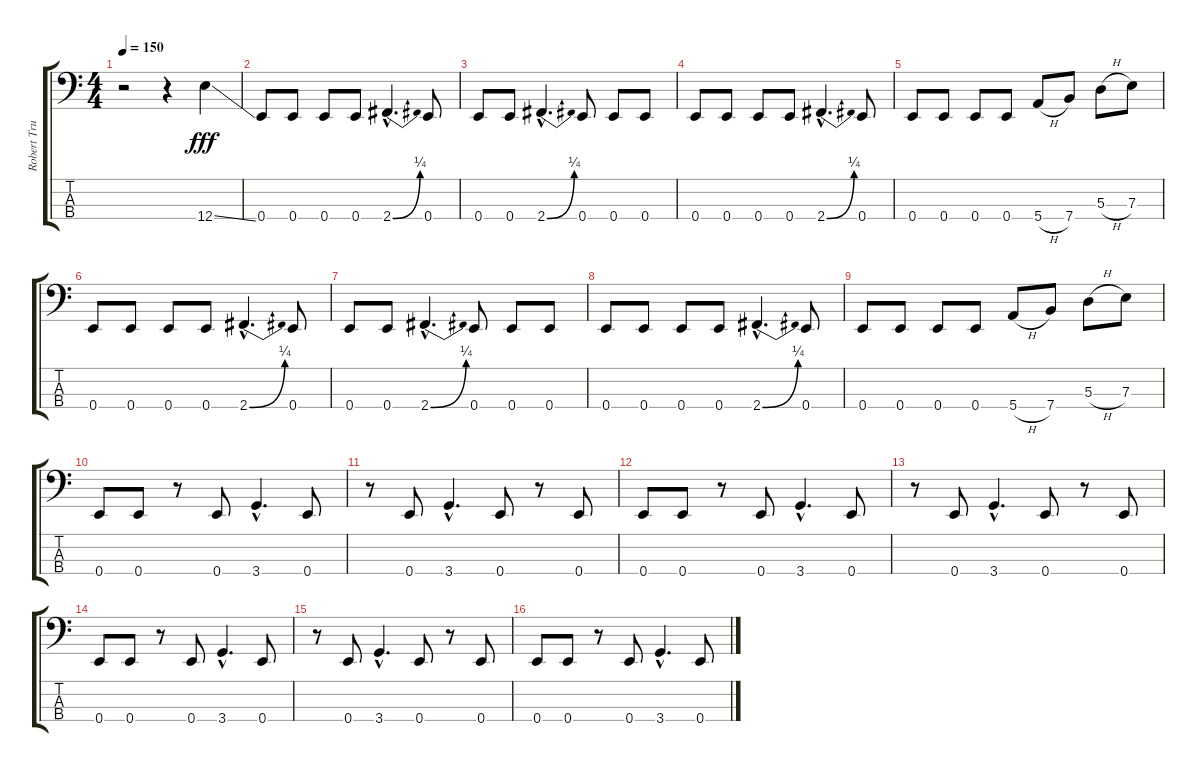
\track ("Robert Trujillo" "Robert Tru") {instrument electricbassfinger}
\staff {score tabs}
\tuning (G2 D2 A1 E1) {hide}
\ts (4 4)
\tempo 150
\clef f4
\ks c
r.2{dy fff} r.4 12.4{ss}.4 |
0.4.8 0.4.8 0.4.8 0.4.8 2.4{be (bend 0 0 60 1) hac}.4{d} 0.4.8 |
0.4.8 0.4.8 2.4{be (bend 0 0 60 1) hac}.4{d} 0.4.8 0.4.8 0.4.8 |
0.4.8 0.4.8 0.4.8 0.4.8 2.4{be (bend 0 0 60 1) hac}.4{d} 0.4.8 |
0.4.8 0.4.8 0.4.8 0.4.8 5.4{h}.8 7.4.8 5.3{h}.8 7.3.8 |
0.4.8 0.4.8 0.4.8 0.4.8 2.4{be (bend 0 0 60 1) hac}.4{d} 0.4.8 |
0.4.8 0.4.8 2.4{be (bend 0 0 60 1) hac}.4{d} 0.4.8 0.4.8 0.4.8 |
0.4.8 0.4.8 0.4.8 0.4.8 2.4{be (bend 0 0 60 1) hac}.4{d} 0.4.8 |
0.4.8 0.4.8 0.4.8 0.4.8 5.4{h}.8 7.4.8 5.3{h}.8 7.3.8 |
0.4.8 0.4.8 r.8 0.4.8 3.4{hac}.4{d} 0.4.8 |
r.8 0.4.8 3.4{hac}.4{d} 0.4.8 r.8 0.4.8 |
0.4.8 0.4.8 r.8 0.4.8 3.4{hac}.4{d} 0.4.8 |
r.8 0.4.8 3.4{hac}.4{d} 0.4.8 r.8 0.4.8 |
0.4.8 0.4.8 r.8 0.4.8 3.4{hac}.4{d} 0.4.8 |
r.8 0.4.8 3.4{hac}.4{d} 0.4.8 r.8 0.4.8 |
0.4.8 0.4.8 r.8 0.4.8 3.4{hac}.4{d} 0.4.8
